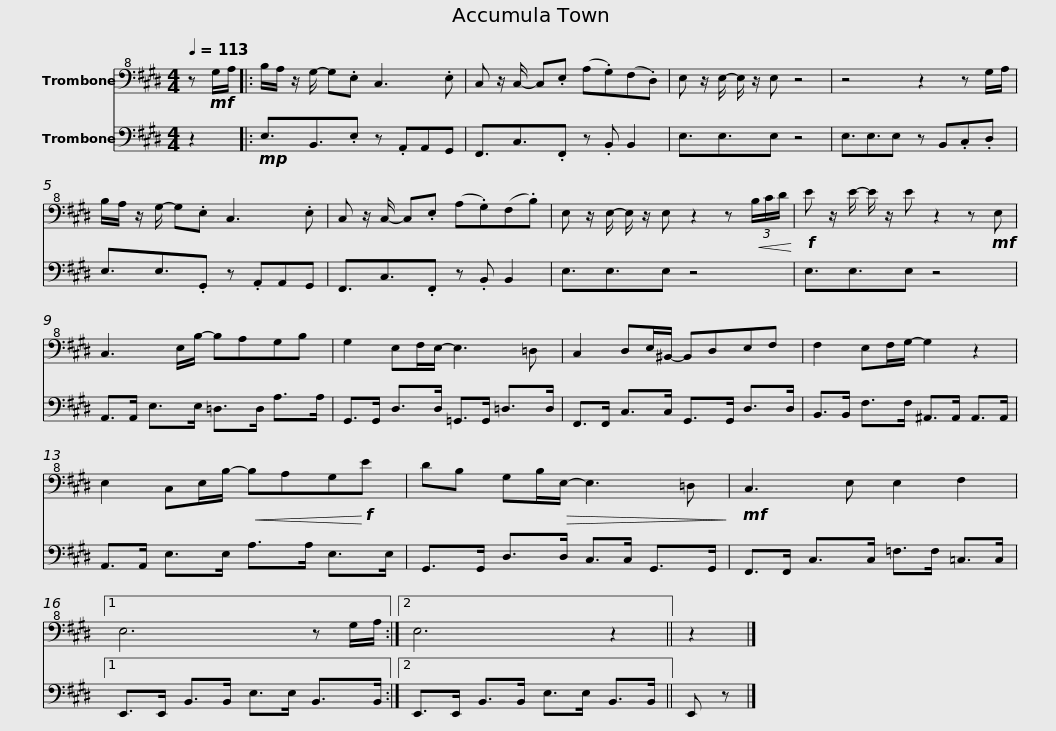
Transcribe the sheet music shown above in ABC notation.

X:1
%%score 1 2
L:1/8
Q:1/4=113
M:4/4
I:linebreak $
K:E
V:1 bass+8
V:2 bass
V:1
 z!mf! G,/A,/ |: B,/A,/ z/ G,/- G,.E, C,3 .E, | C, z/ C,/- C,.E, (A,.G,)(F,.D,) | E, z/ E,/- E,/ z/ E, z4 | z4 z2 z G,/A,/ |$ %5
 B,/A,/ z/ G,/- G,.E, C,3 .E, | C, z/ C,/- C,.E, (A,.G,)(F,.B,) | E, z/ E,/- E,/ z/ E, z2 z!<(! (3B,/C/D/!<)! |!f! E z/ E/- E/ z/ E z2 z!mf! E, |$ C,3 E,/B,/- B,A,G,B, | %10
 G,2 E,F,/E,/- E,3 =D, | C,2 D,E,/^B,,/- B,,D,E,F, |$ F,2 E,F,/G,/- G,2 z2 | E,2 C,E,/B,/-!<(! B,A,G,!<)!!f!E | DB, G,B,/!>(!E,/- E,3 =D,!>)! |$ %15
!mf! C,3 E, E,2 F,2 |1 E,6 z G,/A,/ :|2 E,6 z2 || z2 |] %19
V:2
 z2 |:!mp! E,3/2B,,3/2.E, z .A,,A,,G,, | F,,3/2C,3/2.F,, z .B,, B,,2 | E,3/2E,3/2E, z4 | E,3/2E,3/2E, z B,,.C,.D, |$ %5
 E,3/2E,3/2.G,, z .A,,A,,G,, | F,,3/2C,3/2.F,, z .B,, B,,2 | E,3/2E,3/2E, z4 | E,3/2E,3/2E, z4 |$ A,,>A,, E,>E, =D,>D, A,>A, | %10
 G,,>G,, D,>D, =G,,>G,, =D,>D, | F,,>F,, C,>C, G,,>G,, D,>D, |$ B,,>B,, F,>F, ^A,,>A,, A,,>A,, | A,,>A,, E,>E, A,>A, E,>E, | G,,>G,, D,>D, C,>C, G,,>G,, |$ %15
 F,,>F,, C,>C, =F,>F, =C,>C, |1 E,,>E,, B,,>B,, E,>E, B,,>B,, :|2 E,,>E,, B,,>B,, E,>E, B,,>B,, || E,, z |] %19
